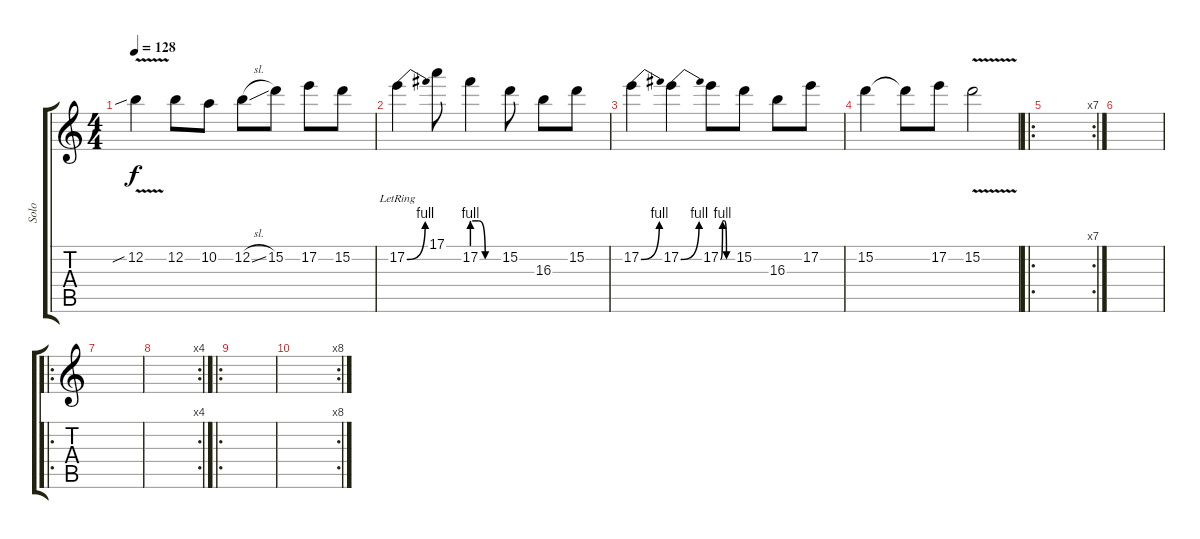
\track ("Solo" "Solo") {instrument distortionguitar}
\staff {score tabs}
\tuning (E4 B3 G3 D3 A2 E2) {hide}
\ts (4 4)
\tempo 128
\clef g2
\ks c
12.2{v sib}.4{dy f} 12.2.8 10.2.8 12.2{sl}.8 15.2.8 17.2.8 15.2.8 |
17.2{be (bend 0 0 60 4) lr}.4 17.1.8 17.2{be (custom 0 4 15 4 30 0 60 0)}.4 15.2.8 16.3.8 15.2.8 |
17.2{be (bend 0 0 60 4)}.4 17.2{be (bend 0 0 60 4)}.4 17.2{be (custom 0 0 10 4 20 4 30 0 60 0)}.8 15.2.8 16.3.8 17.2.8 |
15.2.4 15.2{t}.8 17.2.8 15.2{v}.2 |
\ro
\rc 7
|
|
\ro
|
\rc 4
|
\ro
|
\rc 8
